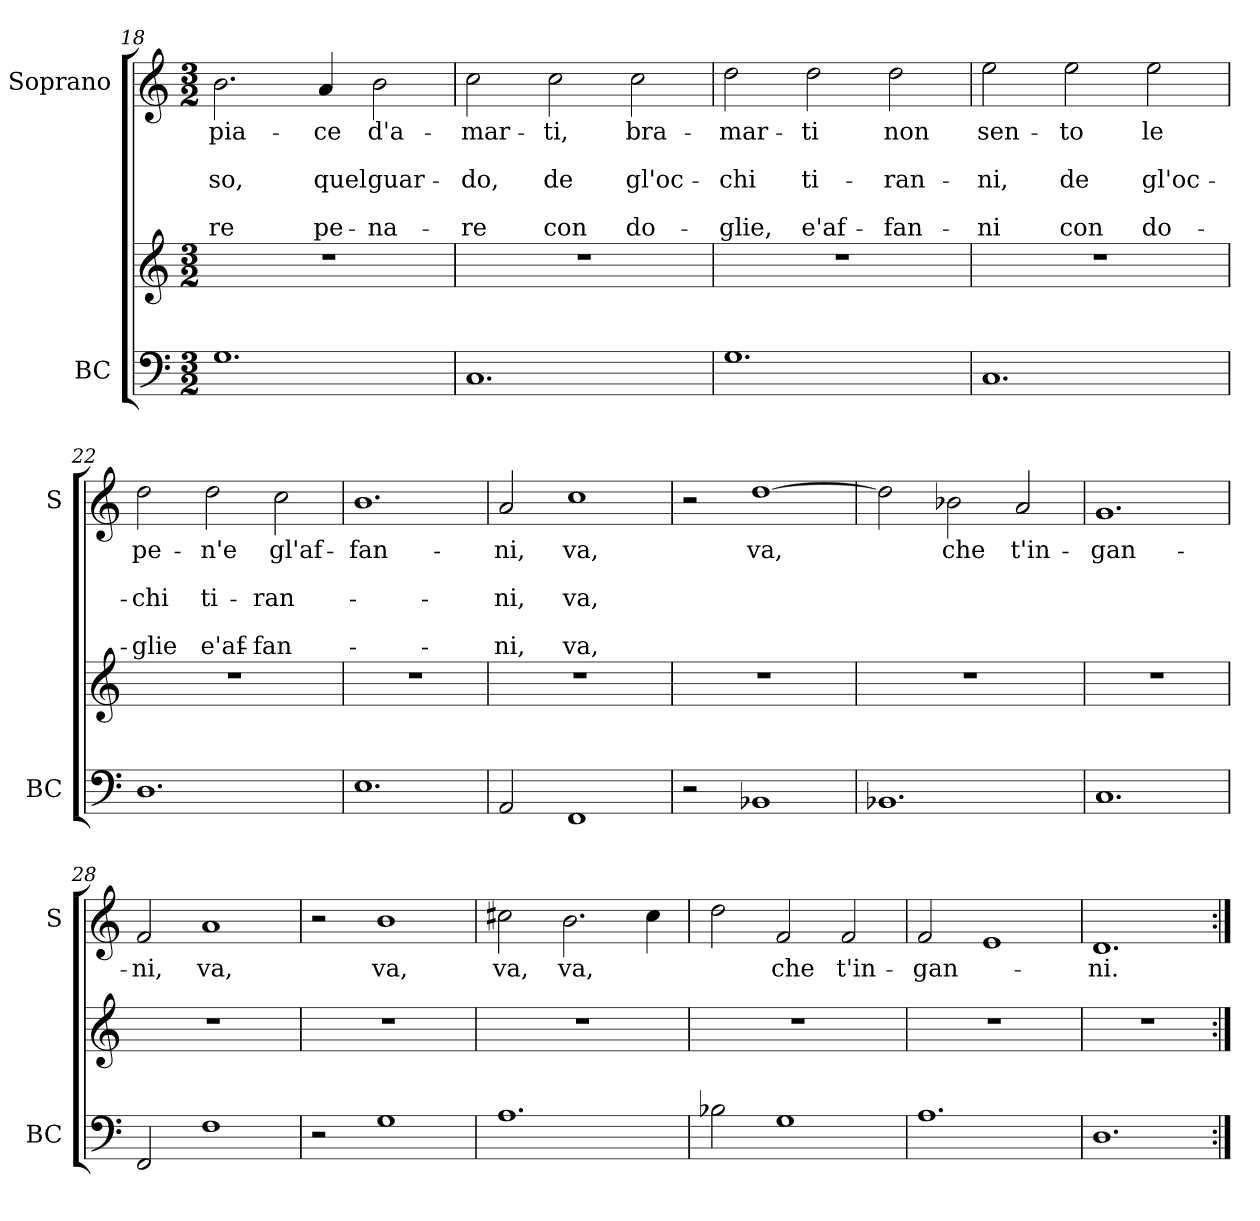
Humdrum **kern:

**kern	**kern	**kern	**text	**text	**text	**text	**text
*part2	*part2	*part1	*part1	*part1	*part1	*part1	*part1
*staff3	*staff2	*staff1	*staff1	*staff1	*staff1	*staff1	*staff1
*I"BC	*	*I"Soprano	*	*	*	*	*
*I'BC	*	*I'S	*	*	*	*	*
*clefF4	*clefG2	*clefG2	*	*	*	*	*
*k[]	*k[]	*k[]	*	*	*	*	*
*C:	*C:	*C:	*	*	*	*	*
*M3/2	*M3/2	*M3/2	*	*	*	*	*
=18	=18	=18	=18	=18	=18	=18	=18
!	!	!	!LO:LY:b	!	!LO:LY:b	!	!LO:LY:b
1.G	1.r	2.b\	-pia-	.	so,	.	-re
!	!	!	!LO:LY:b	!	!LO:LY:b	!	!LO:LY:b
.	.	4a/	-ce	.	quel	.	pe-
!	!	!	!LO:LY:b	!	!LO:LY:b	!	!LO:LY:b
.	.	2b\	d'a-	.	guar-	.	-na-
=19	=19	=19	=19	=19	=19	=19	=19
!	!	!	!LO:LY:b	!	!LO:LY:b	!	!LO:LY:b
1.C	1.r	2cc\	-mar-	.	-do,	.	-re
!	!	!	!LO:LY:b	!	!LO:LY:b	!	!LO:LY:b
.	.	2cc\	-ti,	.	de	.	con
!	!	!	!LO:LY:b	!	!LO:LY:b	!	!LO:LY:b
.	.	2cc\	bra-	.	gl'oc-	.	do-
=20	=20	=20	=20	=20	=20	=20	=20
!	!	!	!LO:LY:b	!	!LO:LY:b	!	!LO:LY:b
1.G	1.r	2dd\	-mar-	.	-chi	.	-glie,
!	!	!	!LO:LY:b	!	!LO:LY:b	!	!LO:LY:b
.	.	2dd\	-ti	.	ti-	.	e'af-
!	!	!	!LO:LY:b	!	!LO:LY:b	!	!LO:LY:b
.	.	2dd\	non	.	-ran-	.	-fan-
=21	=21	=21	=21	=21	=21	=21	=21
!	!	!	!LO:LY:b	!	!LO:LY:b	!	!LO:LY:b
1.C	1.r	2ee\	sen-	.	-ni,	.	-ni
!	!	!	!LO:LY:b	!	!LO:LY:b	!	!LO:LY:b
.	.	2ee\	-to	.	de	.	con
!	!	!	!LO:LY:b	!	!LO:LY:b	!	!LO:LY:b
.	.	2ee\	le	.	gl'oc-	.	do-
!!LO:LB:g=z
=22	=22	=22	=22	=22	=22	=22	=22
!	!	!	!LO:LY:b	!	!LO:LY:b	!	!LO:LY:b
1.D	1.r	2dd\	pe-	.	-chi	.	-glie
!	!	!	!LO:LY:b	!	!LO:LY:b	!	!LO:LY:b
.	.	2dd\	-n'e	.	ti-	.	e'af-
!	!	!	!LO:LY:b	!	!LO:LY:b	!	!LO:LY:b
.	.	2cc\	gl'af-	.	-ran-	.	-fan-
=23	=23	=23	=23	=23	=23	=23	=23
!	!	!	!LO:LY:b	!	!	!	!
1.E	1.r	1.b	-fan-	.	.	.	.
=24	=24	=24	=24	=24	=24	=24	=24
!	!	!	!LO:LY:b	!	!LO:LY:b	!	!LO:LY:b
2AA/	1.r	2a/	-ni,	.	-ni,	.	-ni,
!	!	!	!LO:LY:b	!	!LO:LY:b	!	!LO:LY:b
1FF	.	1cc	va,	.	va,	.	va,
=25	=25	=25	=25	=25	=25	=25	=25
2r	1.r	2r	.	.	.	.	.
!	!	!	!LO:LY:b	!	!	!	!
1BB-X	.	[1dd	va,	.	.	.	.
=26	=26	=26	=26	=26	=26	=26	=26
1.BB-X	1.r	2dd\]	.	.	.	.	.
!	!	!	!LO:LY:b	!	!	!	!
.	.	2b-X\	che	.	.	.	.
!	!	!	!LO:LY:b	!	!	!	!
.	.	2a/	t'in-	.	.	.	.
=27	=27	=27	=27	=27	=27	=27	=27
!	!	!	!LO:LY:b	!	!	!	!
1.C	1.r	1.g	-gan-	.	.	.	.
!!LO:LB:g=z
=28	=28	=28	=28	=28	=28	=28	=28
!	!	!	!LO:LY:b	!	!	!	!
2FF/	1.r	2f/	-ni,	.	.	.	.
!	!	!	!LO:LY:b	!	!	!	!
1F	.	1a	va,	.	.	.	.
=29	=29	=29	=29	=29	=29	=29	=29
2r	1.r	2r	.	.	.	.	.
!	!	!	!LO:LY:b	!	!	!	!
1G	.	1b	va,	.	.	.	.
=30	=30	=30	=30	=30	=30	=30	=30
!	!	!	!LO:LY:b	!	!	!	!
1.A	1.r	2cc#X\	va,	.	.	.	.
!	!	!	!LO:LY:b	!	!	!	!
.	.	2.b\	va,	.	.	.	.
.	.	4cc#\	.	.	.	.	.
=31	=31	=31	=31	=31	=31	=31	=31
2B-X\	1.r	2dd\	.	.	.	.	.
!	!	!	!LO:LY:b	!	!	!	!
1G	.	2f/	che	.	.	.	.
!	!	!	!LO:LY:b	!	!	!	!
.	.	2f/	t'in-	.	.	.	.
=32	=32	=32	=32	=32	=32	=32	=32
!	!	!	!LO:LY:b	!	!	!	!
1.A	1.r	2f/	-gan-	.	.	.	.
.	.	1e	.	.	.	.	.
=33	=33	=33	=33	=33	=33	=33	=33
!	!	!	!LO:LY:b	!	!	!	!
1.D	1.r	1.d	-ni.	.	.	.	.
=:|!	=:|!	=:|!	=:|!	=:|!	=:|!	=:|!	=:|!
*-	*-	*-	*-	*-	*-	*-	*-
